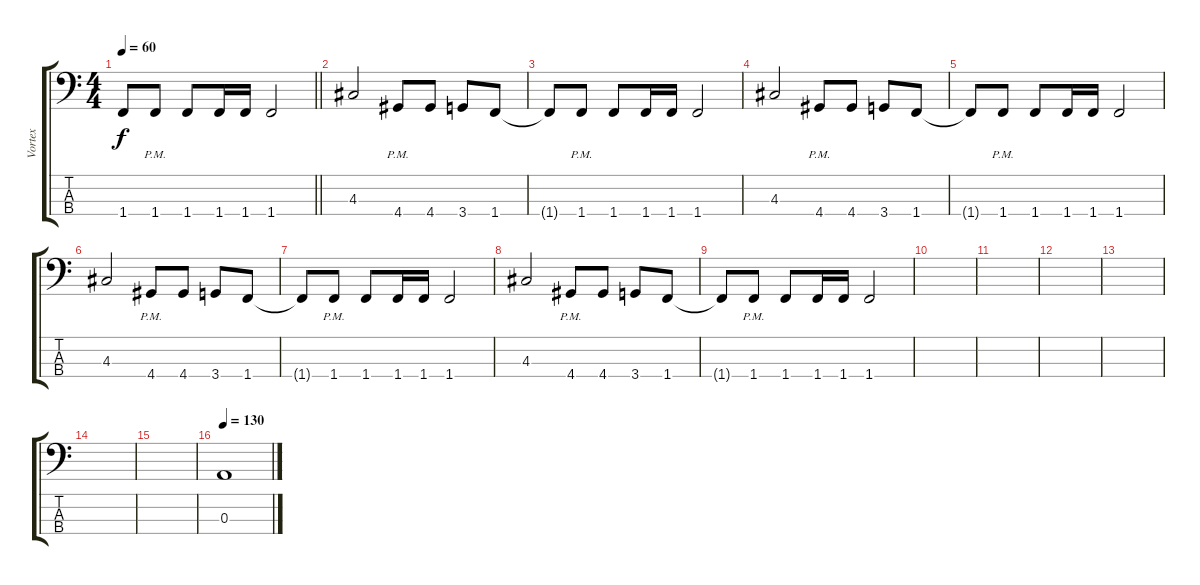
\track ("Vortex" "Vortex") {instrument electricbassfinger}
\staff {score tabs}
\tuning (G2 D2 A1 E1) {hide}
\ts (4 4)
\tempo 60
\clef f4
\barLineRight lightlight
\ks c
1.4{t}.8{dy f} 1.4{pm}.8 1.4.8 1.4.16 1.4.16 1.4.2 |
\section ("" "")
4.3.2 4.4{pm}.8 4.4.8 3.4.8 1.4.8 |
1.4{t}.8 1.4{pm}.8 1.4.8 1.4.16 1.4.16 1.4.2 |
4.3.2 4.4{pm}.8 4.4.8 3.4.8 1.4.8 |
1.4{t}.8 1.4{pm}.8 1.4.8 1.4.16 1.4.16 1.4.2 |
4.3.2 4.4{pm}.8 4.4.8 3.4.8 1.4.8 |
1.4{t}.8 1.4{pm}.8 1.4.8 1.4.16 1.4.16 1.4.2 |
4.3.2 4.4{pm}.8 4.4.8 3.4.8 1.4.8 |
1.4{t}.8 1.4{pm}.8 1.4.8 1.4.16 1.4.16 1.4.2 |
|
|
|
|
|
|
\tempo 130
0.3.1
